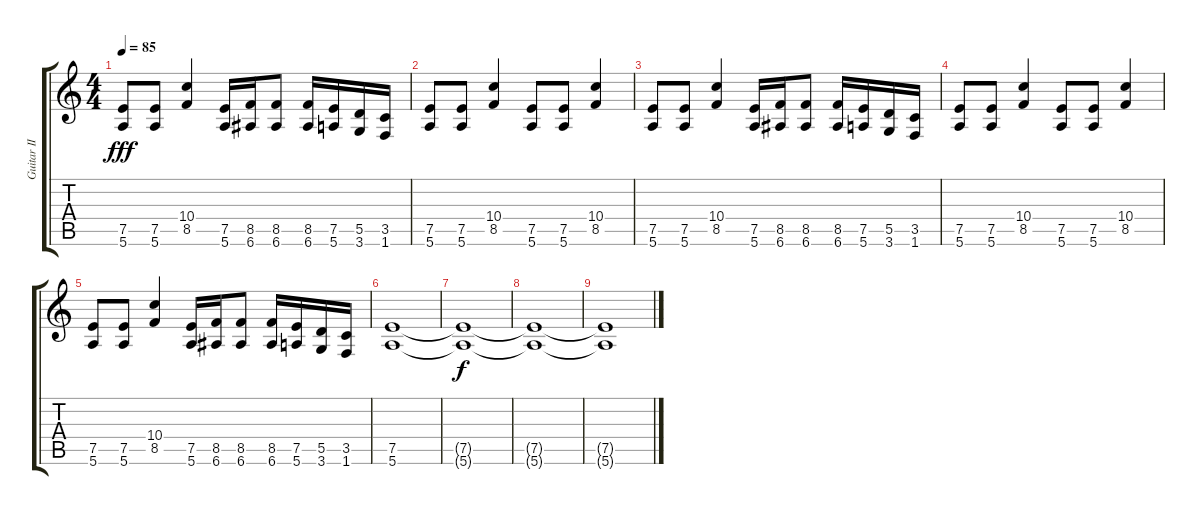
\track ("Guitar II" "Guitar II") {instrument distortionguitar}
\staff {score tabs}
\tuning (E4 B3 G3 D3 A2 E2) {hide}
\ts (4 4)
\tempo 85
\clef g2
\ks c
(7.5 5.6).8{dy fff} (7.5 5.6).8 (10.4 8.5).4 (7.5 5.6).16 (8.5 6.6).16 (8.5 6.6).8 (8.5 6.6).16 (7.5 5.6).16 (5.5 3.6).16 (3.5 1.6).16 |
(7.5 5.6).8 (7.5 5.6).8 (10.4 8.5).4 (7.5 5.6).8 (7.5 5.6).8 (10.4 8.5).4 |
(7.5 5.6).8 (7.5 5.6).8 (10.4 8.5).4 (7.5 5.6).16 (8.5 6.6).16 (8.5 6.6).8 (8.5 6.6).16 (7.5 5.6).16 (5.5 3.6).16 (3.5 1.6).16 |
(7.5 5.6).8 (7.5 5.6).8 (10.4 8.5).4 (7.5 5.6).8 (7.5 5.6).8 (10.4 8.5).4 |
(7.5 5.6).8 (7.5 5.6).8 (10.4 8.5).4 (7.5 5.6).16 (8.5 6.6).16 (8.5 6.6).8 (8.5 6.6).16 (7.5 5.6).16 (5.5 3.6).16 (3.5 1.6).16 |
(7.5 5.6).1 |
(7.5{t} 5.6{t}).1{dy f} |
(7.5{t} 5.6{t}).1 |
(7.5{t} 5.6{t}).1
